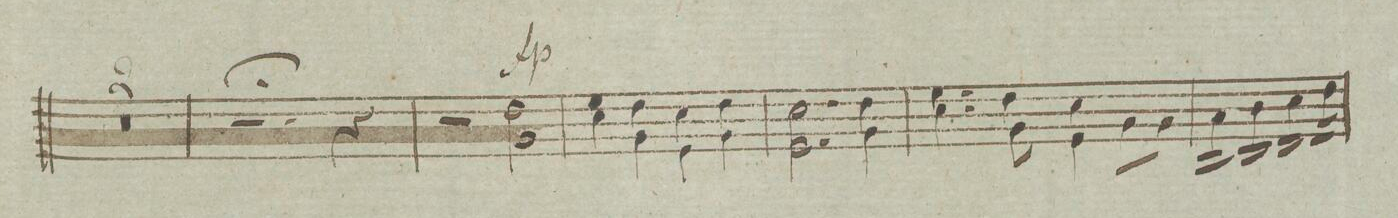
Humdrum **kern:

**kern	**dynam
*I"Violino. 2do	*
*clefG2	*
*k[]	*
*met(c|)	*
*M2/2	*
0r	.
=210	=210
=211	=211
2.r;	.
4r	.
=212	=212
2r	.
2g/ 2dd/	fp
=213	=213
4cc\ 4ee\	.
4g/ 4dd/	.
4e\ 4cc\	.
4g/ 4dd/	.
=214	=214
2.e\ 2.cc\	.
4g/ 4dd/	.
=215	=215
4.cc\ 4.ee\	.
8g/ 8dd/	.
4e\ 4cc\	.
*Xtremolo	*
8gL\	.
8g/J	.
=216	=216
*tremolo	*
16aLL\	.
16a/	.
16a/	.
16a/JJ	.
16b\LL	.
16b\	.
16b\	.
16b\JJ	.
16cc\LL	.
16cc\	.
16cc\	.
16cc\JJ	.
16dd\LL	.
16dd\	.
16dd\	.
16dd\JJ	.
=217	=217
*-	*-
